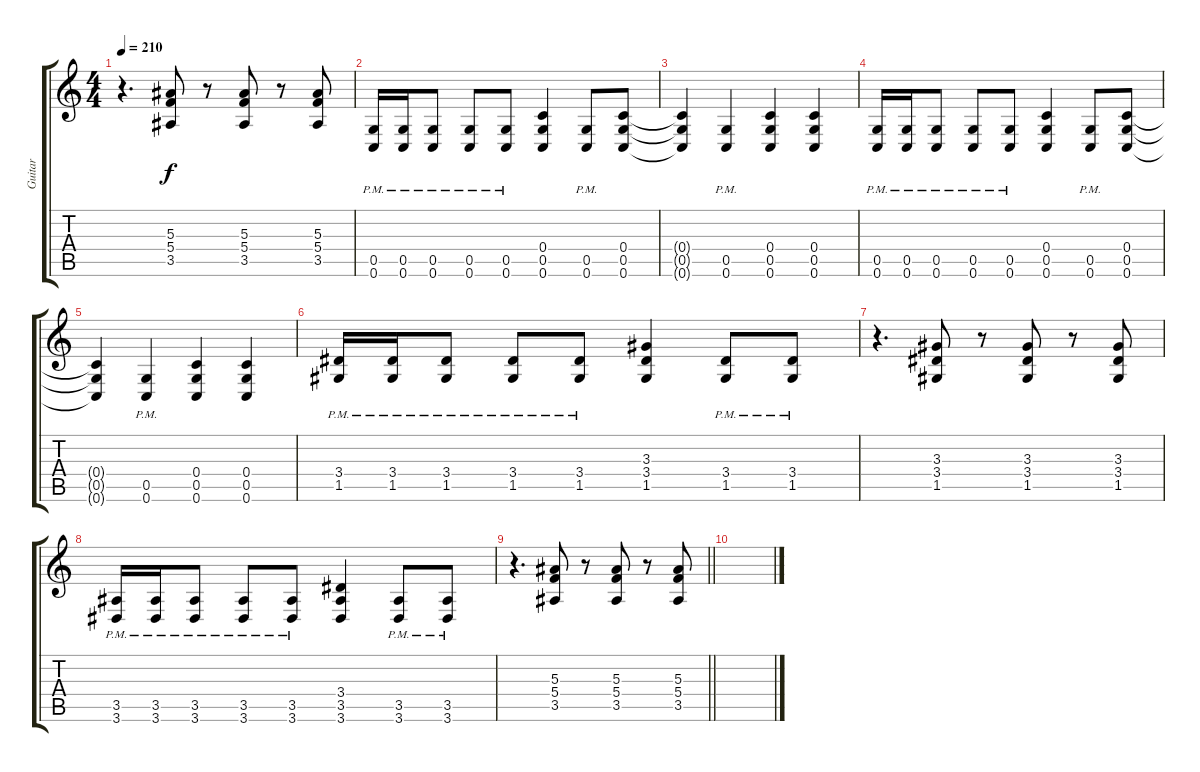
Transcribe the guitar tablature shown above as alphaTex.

\track ("Guitar" "Guitar") {instrument distortionguitar}
\staff {score tabs}
\tuning (D4 A3 F3 C3 G2 C2) {hide}
\ts (4 4)
\tempo 210
\clef g2
\ks c
r.4{d dy f} (5.3 5.4 3.5).8 r.8 (5.3 5.4 3.5).8 r.8 (5.3 5.4 3.5).8 |
(0.5{pm} 0.6{pm}).16 (0.5{pm} 0.6{pm}).16 (0.5{pm} 0.6{pm}).8 (0.5{pm} 0.6{pm}).8 (0.5{pm} 0.6{pm}).8 (0.4 0.5 0.6).4 (0.5{pm} 0.6{pm}).8 (0.4 0.5 0.6).8 |
(0.4{t} 0.5{t} 0.6{t}).4 (0.5{pm} 0.6{pm}).4 (0.4 0.5 0.6).4 (0.4 0.5 0.6).4 |
(0.5{pm} 0.6{pm}).16 (0.5{pm} 0.6{pm}).16 (0.5{pm} 0.6{pm}).8 (0.5{pm} 0.6{pm}).8 (0.5{pm} 0.6{pm}).8 (0.4 0.5 0.6).4 (0.5{pm} 0.6{pm}).8 (0.4 0.5 0.6).8 |
(0.4{t} 0.5{t} 0.6{t}).4 (0.5{pm} 0.6{pm}).4 (0.4 0.5 0.6).4 (0.4 0.5 0.6).4 |
(3.4{pm} 1.5{pm}).16 (3.4{pm} 1.5{pm}).16 (3.4{pm} 1.5{pm}).8 (3.4{pm} 1.5{pm}).8 (3.4{pm} 1.5{pm}).8 (3.3 3.4 1.5).4 (3.4{pm} 1.5{pm}).8 (3.4{pm} 1.5{pm}).8 |
r.4{d} (3.3 3.4 1.5).8 r.8 (3.3 3.4 1.5).8 r.8 (3.3 3.4 1.5).8 |
(3.5{pm} 3.6{pm}).16 (3.5{pm} 3.6{pm}).16 (3.5{pm} 3.6{pm}).8 (3.5{pm} 3.6{pm}).8 (3.5{pm} 3.6{pm}).8 (3.4 3.5 3.6).4 (3.5{pm} 3.6{pm}).8 (3.5{pm} 3.6{pm}).8 |
\barLineRight lightlight
r.4{d} (5.3 5.4 3.5).8 r.8 (5.3 5.4 3.5).8 r.8 (5.3 5.4 3.5).8 |
\section ("" " ")
